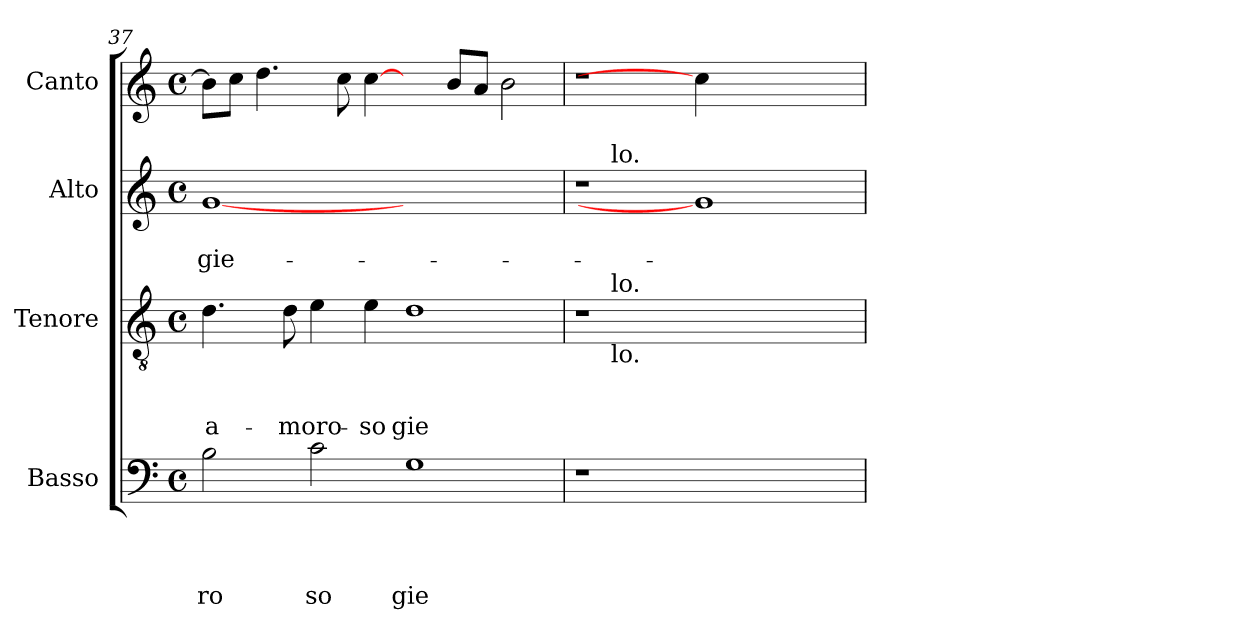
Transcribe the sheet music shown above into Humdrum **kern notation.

**kern	**text	**text	**text	**text	**kern	**text	**text	**text	**kern	**text	**text	**kern
*part4	*part4	*part4	*part4	*part4	*part3	*part3	*part3	*part3	*part2	*part2	*part2	*part1
*staff4	*staff4	*staff4	*staff4	*staff4	*staff3	*staff3	*staff3	*staff3	*staff2	*staff2	*staff2	*staff1
*I"Basso	*	*	*	*	*I"Tenore	*	*	*	*I"Alto	*	*	*I"Canto
*clefF4	*	*	*	*	*clefGv2	*	*	*	*clefG2	*	*	*clefG2
*k[]	*	*	*	*	*k[]	*	*	*	*k[]	*	*	*k[]
*C:	*	*	*	*	*C:	*	*	*	*C:	*	*	*C:
*M4/4	*	*	*	*	*M4/4	*	*	*	*M4/4	*	*	*M4/4
*met(c)	*	*	*	*	*met(c)	*	*	*	*met(c)	*	*	*met(c)
=37	=37	=37	=37	=37	=37	=37	=37	=37	=37	=37	=37	=37
!	!	!	!	!LO:LY:b	!	!	!	!LO:LY:b	!	!	!LO:LY:b	!
2B\	.	.	.	ro	4.d\	.	.	a-	[1g	.	gie-	8b\L]
.	.	.	.	.	.	.	.	.	.	.	.	8cc\J
.	.	.	.	.	.	.	.	.	.	.	.	4.dd\
!	!	!	!	!	!	!	!	!LO:LY:b	!	!	!	!
.	.	.	.	.	8d\	.	.	-moro-	.	.	.	.
!	!	!	!	!LO:LY:b	!	!	!	!	!	!	!	!
2c\	.	.	.	so	4e\	.	.	.	.	.	.	.
.	.	.	.	.	.	.	.	.	.	.	.	8cc\
!	!	!	!	!	!	!	!	!LO:LY:b	!	!	!	!
.	.	.	.	.	4e\	.	.	-so	.	.	.	[4cc\
!	!	!	!	!LO:LY:b	!	!	!	!LO:LY:b	!	!	!	!
1G	.	.	.	gie	1d	.	.	gie-	1ryy	.	.	4ryy
.	.	.	.	.	.	.	.	.	.	.	.	8b/L
.	.	.	.	.	.	.	.	.	.	.	.	8a/J
.	.	.	.	.	.	.	.	.	.	.	.	2b\
=38	=38	=38	=38	=38	=38	=38	=38	=38	=38	=38	=38	=38
*	*	*	*	*	*^	*	*	*	*^	*	*	*
1r	.	.	.	.	1r	8.ryy	.	.	.	1r	8.ryy	.	.	1r
!	!	!	!	!	!	!	!	!	!	!	!LO:TX:a:t=lo.	!	!	!
!	!	!	!	!	!	!LO:TX:a:t=lo.	!	!	!	!	!	!	!	!
!	!	!	!	!	!	!LO:TX:b:t=lo.	!	!	!	!	!	!	!	!
.	.	.	.	.	.	1ryy	.	.	.	.	1ryy	.	.	.
1ryy	.	.	.	.	1ryy	.	.	.	.	1g]	.	.	.	4cc\]
.	.	.	.	.	.	2ryy	.	.	.	.	2ryy	.	.	.
.	.	.	.	.	.	.	.	.	.	.	.	.	.	2.ryy
.	.	.	.	.	.	4ryy	.	.	.	.	4ryy	.	.	.
.	.	.	.	.	.	16ryy	.	.	.	.	16ryy	.	.	.
*	*	*	*	*	*v	*v	*	*	*	*	*	*	*	*
*	*	*	*	*	*	*	*	*	*v	*v	*	*	*
=	=	=	=	=	=	=	=	=	=	=	=	=
*-	*-	*-	*-	*-	*-	*-	*-	*-	*-	*-	*-	*-
